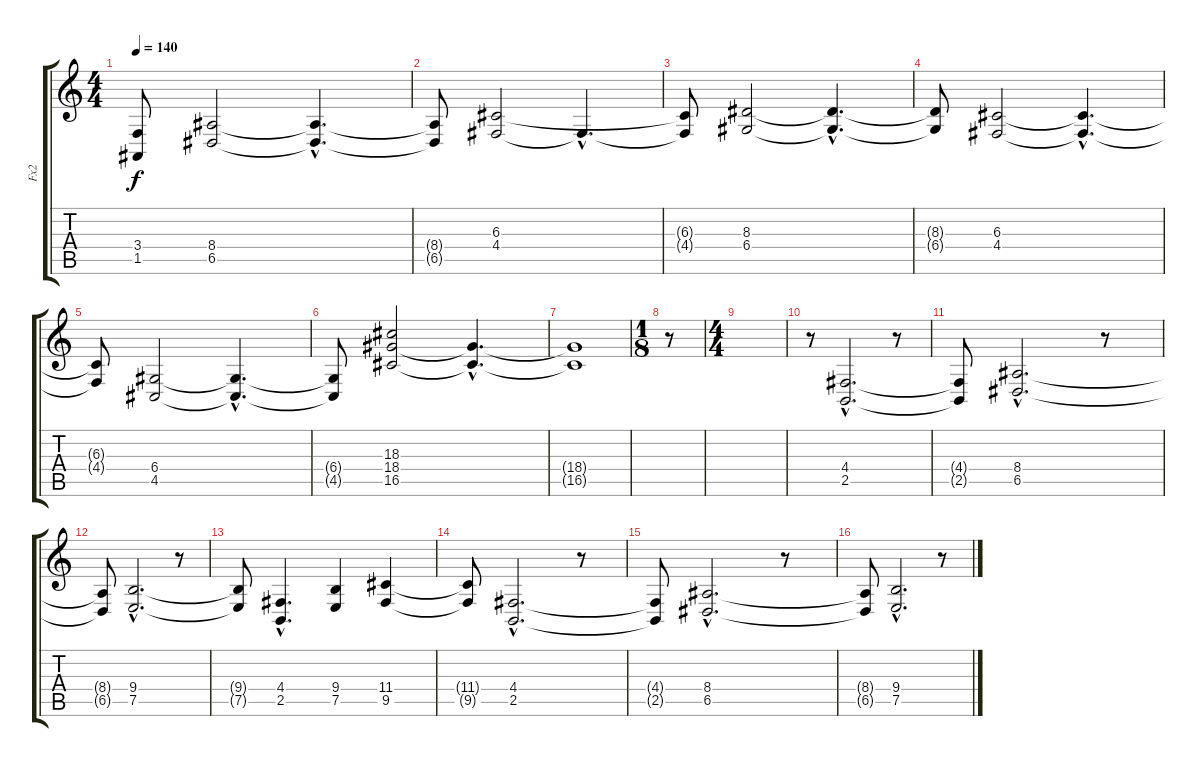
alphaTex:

\track ("Fx2" "Fx2") {instrument pad7halo}
\staff {score tabs}
\tuning (E4 B3 G3 D3 A2 E2) {hide}
\ts (4 4)
\tempo 140
\clef g2
\ks c
(3.4{t} 1.5{t}).8{dy f} (8.4 6.5).2 (8.4{hac t} 6.5{hac t}).4{d} |
(8.4{t} 6.5{t}).8 (6.3 4.4).2 4.4{hac t}.4{d} |
(6.3{t} 4.4{t}).8 (8.3 6.4).2 (8.3{hac t} 6.4{hac t}).4{d} |
(8.3{t} 6.4{t}).8 (6.3 4.4).2 (6.3{hac t} 4.4{hac t}).4{d} |
(6.3{t} 4.4{t}).8 (6.4 4.5).2 (6.4{hac t} 4.5{hac t}).4{d} |
(6.4{t} 4.5{t}).8 (18.3 18.4 16.5).2 (18.4{hac t} 16.5{hac t}).4{d} |
(18.4{t} 16.5{t}).1 |
\ts (1 8)
r.8 |
\ts (4 4)
|
r.8 (4.4{hac} 2.5{hac}).2{d} r.8 |
(4.4{t} 2.5{t}).8 (8.4{hac} 6.5{hac}).2{d} r.8 |
(8.4{t} 6.5{t}).8 (9.4{hac} 7.5{hac}).2{d} r.8 |
(9.4{t} 7.5{t}).8 (4.4{hac} 2.5{hac}).4{d} (9.4 7.5).4 (11.4 9.5).4 |
(11.4{t} 9.5{t}).8 (4.4{hac} 2.5{hac}).2{d} r.8 |
(4.4{t} 2.5{t}).8 (8.4{hac} 6.5{hac}).2{d} r.8 |
(8.4{t} 6.5{t}).8 (9.4{hac} 7.5{hac}).2{d} r.8
